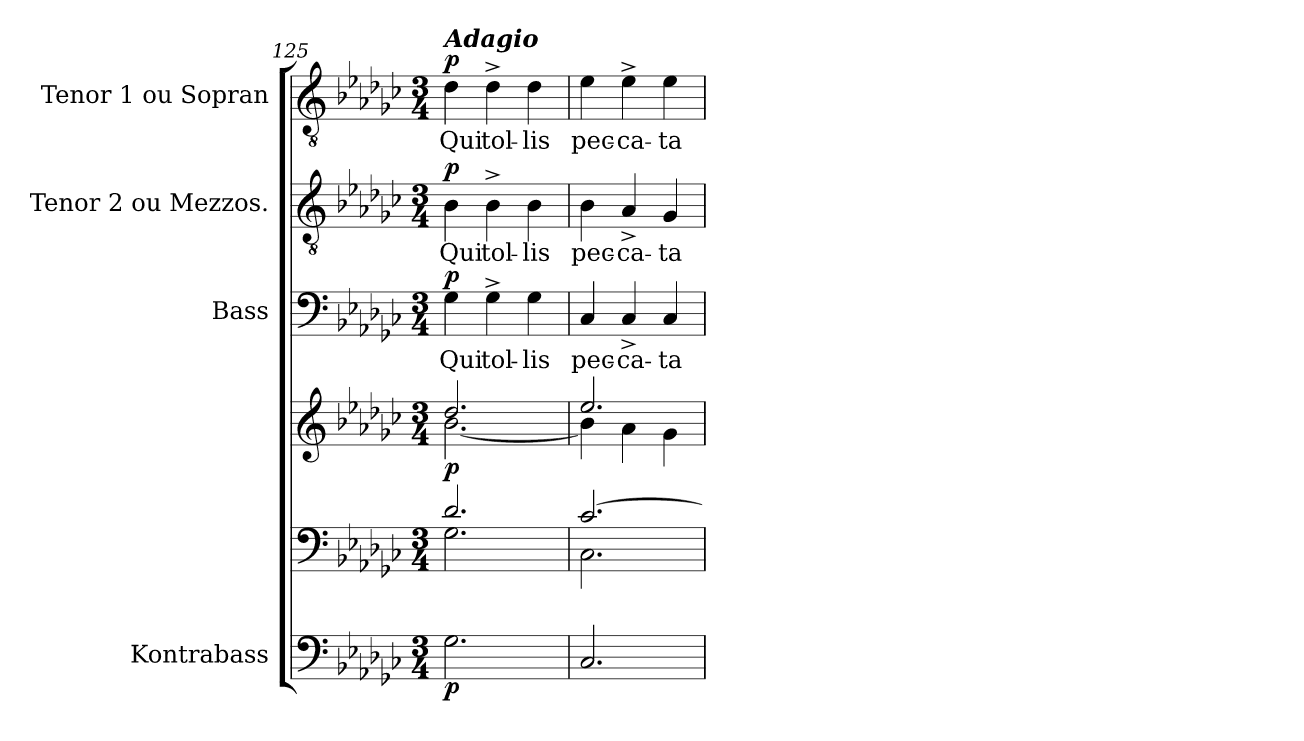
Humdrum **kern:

**kern	**dynam	**kern	**kern	**dynam	**kern	**text	**dynam	**kern	**text	**dynam	**kern	**text	**dynam
*part5	*part5	*part4	*part4	*part4	*part3	*part3	*part3	*part2	*part2	*part2	*part1	*part1	*part1
*staff6	*staff6	*staff5	*staff4	*staff4/5	*staff3	*staff3	*staff3	*staff2	*staff2	*staff2	*staff1	*staff1	*staff1
*I"Kontrabass	*	*	*	*	*I"Bass	*	*	*I"Tenor 2 ou Mezzos.	*	*	*I"Tenor 1 ou Sopran	*	*
*I'Kb.	*	*	*	*	*	*	*	*	*	*	*	*	*
!!LO:PB:g=z
*clefF4	*	*clefF4	*clefG2	*	*clefF4	*	*	*clefGv2	*	*	*clefGv2	*	*
*ITrd7c12	*	*	*	*	*	*	*	*	*	*	*	*	*
*k[b-e-a-d-g-c-]	*	*k[b-e-a-d-g-c-]	*k[b-e-a-d-g-c-]	*	*k[b-e-a-d-g-c-]	*	*	*k[b-e-a-d-g-c-]	*	*	*k[b-e-a-d-g-c-]	*	*
*G-:	*	*G-:	*G-:	*	*G-:	*	*	*G-:	*	*	*G-:	*	*
*M3/4	*	*M3/4	*M3/4	*	*M3/4	*	*	*M3/4	*	*	*M3/4	*	*
=125	=125	=125	=125	=125	=125	=125	=125	=125	=125	=125	=125	=125	=125
*	*	*^	*^	*	*	*	*	*	*	*	*	*	*
!	!	!	!	!	!	!	!	!	!	!	!	!	!LO:TX:a:Bi:t=Adagio	!	!
!	!LO:DY:b	!	!	!	!	!LO:DY:b	!	!LO:LY:b	!LO:DY:a	!	!LO:LY:b	!LO:DY:a	!	!LO:LY:b	!LO:DY:a
2.GG-\	p	2.d-/	2.G-\	2.dd-/	[<2.b-\	p	4G-\	Qui	p	4B-\	Qui	p	4d-\	Qui	p
!	!	!	!	!	!	!	!	!LO:LY:b	!	!	!LO:LY:b	!	!	!LO:LY:b	!
.	.	.	.	.	.	.	4G-^>\	tol-	.	4B-^>\	tol-	.	4d-^>\	tol-	.
!	!	!	!	!	!	!	!	!LO:LY:b	!	!	!LO:LY:b	!	!	!LO:LY:b	!
.	.	.	.	.	.	.	4G-\	-lis	.	4B-\	-lis	.	4d-\	-lis	.
=126	=126	=126	=126	=126	=126	=126	=126	=126	=126	=126	=126	=126	=126	=126	=126
!	!	!	!	!	!	!	!	!LO:LY:b	!	!	!LO:LY:b	!	!	!LO:LY:b	!
2.CC-/	.	[>2.c-/	2.C-\	2.ee-/	4b-\]	.	4C-/	pec-	.	4B-\	pec-	.	4e-\	pec-	.
!	!	!	!	!	!	!	!	!LO:LY:b	!	!	!LO:LY:b	!	!	!LO:LY:b	!
.	.	.	.	.	4a-\	.	4C-^>/	-ca-	.	4A-^>/	-ca-	.	4e-^>\	-ca-	.
!	!	!	!	!	!	!	!	!LO:LY:b	!	!	!LO:LY:b	!	!	!LO:LY:b	!
.	.	.	.	.	4g-\	.	4C-/	-ta	.	4G-/	-ta	.	4e-\	-ta	.
*	*	*v	*v	*	*	*	*	*	*	*	*	*	*	*	*
*	*	*	*v	*v	*	*	*	*	*	*	*	*	*	*
=	=	=	=	=	=	=	=	=	=	=	=	=	=
*-	*-	*-	*-	*-	*-	*-	*-	*-	*-	*-	*-	*-	*-
